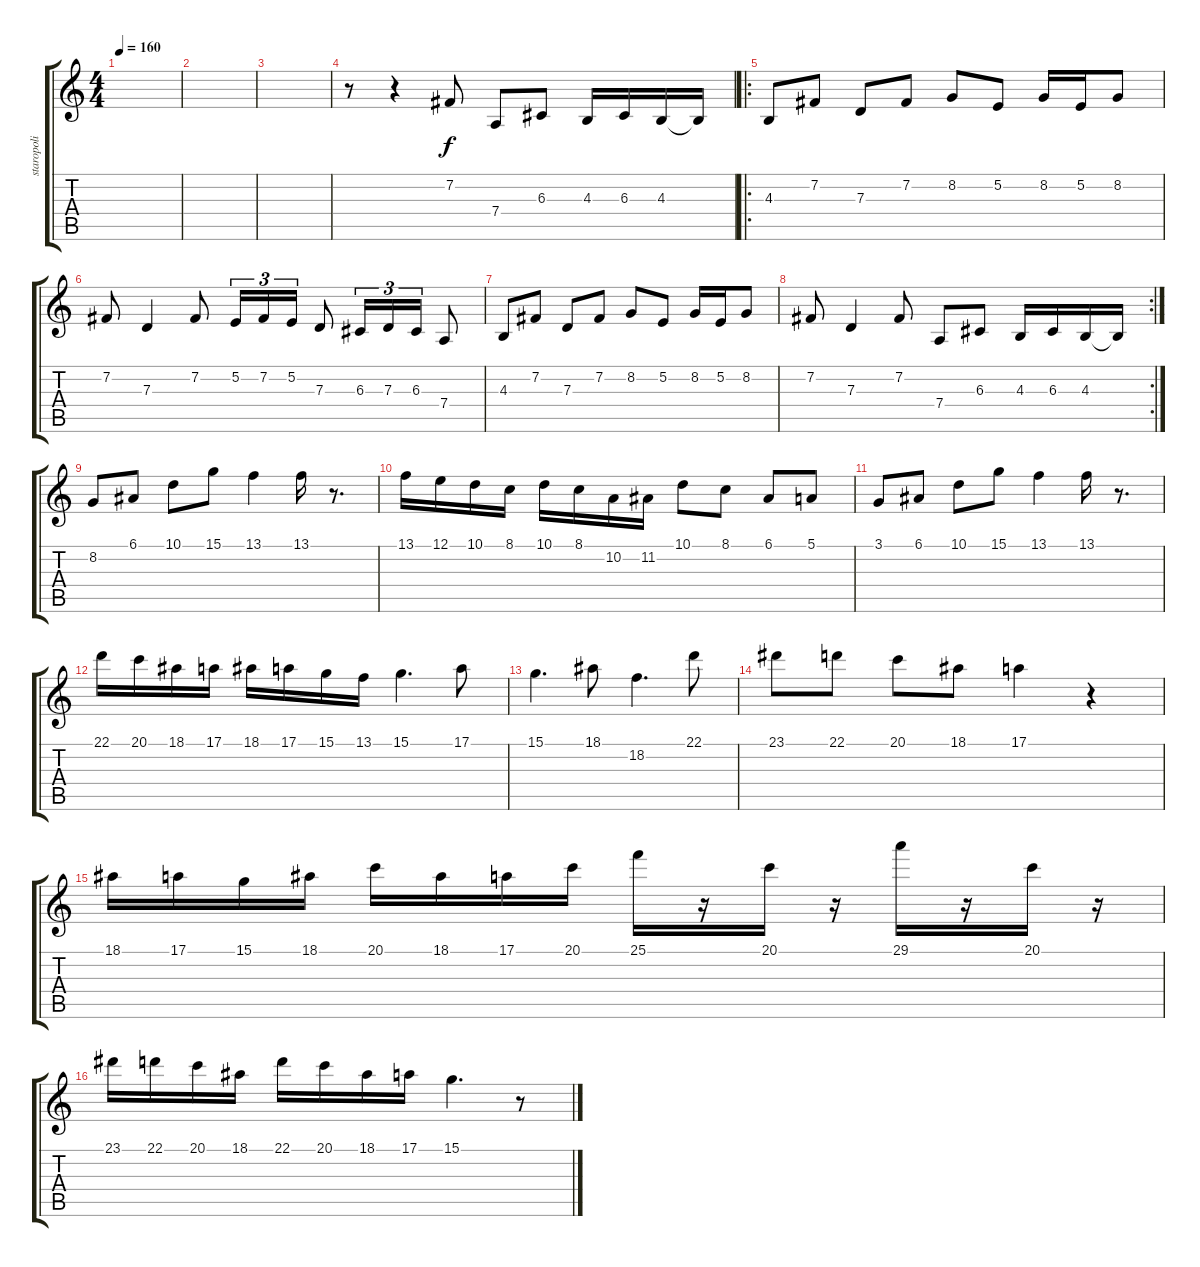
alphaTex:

\track ("staropoli" "staropoli") {instrument violin}
\staff {score tabs}
\tuning (E4 B3 G3 D3 A2 E2) {hide}
\ts (4 4)
\tempo 160
\clef g2
\ks c
|
|
|
r.8 r.4 7.2.8 7.4.8 6.3.8 4.3.16 6.3.16 4.3.16 4.3{t}.16 |
\ro
4.3.8 7.2.8 7.3.8 7.2.8 8.2.8 5.2.8 8.2.16 5.2.16 8.2.8 |
7.2.8 7.3.4 7.2.8 5.2.16{tu (3 2)} 7.2.16{tu (3 2)} 5.2.16{tu (3 2)} 7.3.8 6.3.16{tu (3 2)} 7.3.16{tu (3 2)} 6.3.16{tu (3 2)} 7.4.8 |
4.3.8 7.2.8 7.3.8 7.2.8 8.2.8 5.2.8 8.2.16 5.2.16 8.2.8 |
\rc 2
7.2.8 7.3.4 7.2.8 7.4.8 6.3.8 4.3.16 6.3.16 4.3.16 4.3{t}.16 |
8.2.8 6.1.8 10.1.8 15.1.8 13.1.4 13.1.16 r.8{d} |
13.1.16 12.1.16 10.1.16 8.1.16 10.1.16 8.1.16 10.2.16 11.2.16 10.1.8 8.1.8 6.1.8 5.1.8 |
3.1.8 6.1.8 10.1.8 15.1.8 13.1.4 13.1.16 r.8{d} |
22.1.16 20.1.16 18.1.16 17.1.16 18.1.16 17.1.16 15.1.16 13.1.16 15.1.4{d} 17.1.8 |
15.1.4{d} 18.1.8 18.2.4{d} 22.1.8 |
23.1.8 22.1.8 20.1.8 18.1.8 17.1.4 r.4 |
18.1.16 17.1.16 15.1.16 18.1.16 20.1.16 18.1.16 17.1.16 20.1.16 25.1.16 r.16 20.1.16 r.16 29.1.16 r.16 20.1.16 r.16 |
23.1.16 22.1.16 20.1.16 18.1.16 22.1.16 20.1.16 18.1.16 17.1.16 15.1.4{d} r.8
